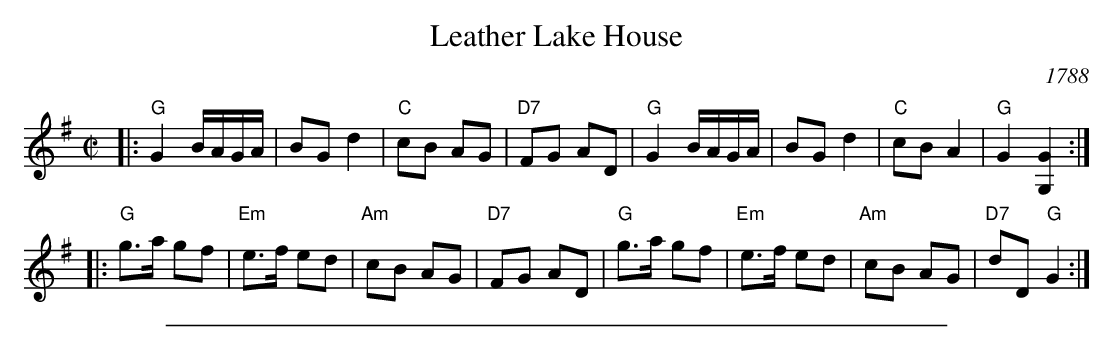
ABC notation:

X:1
T: Leather Lake House
O: 1788
M: C|
L: 1/16
K: G
|: "G"G4 BAGA | B2G2 d4 | "C"c2B2 A2G2 | "D7"F2G2 A2D2 \
|  "G"G4 BAGA | B2G2 d4 | "C"c2B2 A4   |  "G"G4 [G4G,4] :|
|: "G"g3a g2f2 | "Em"e3f e2d2 | "Am"c2B2 A2G2 | "D7"F2G2 A2D2 \
|  "G"g3a g2f2 | "Em"e3f e2d2 | "Am"c2B2 A2G2 | "D7"d2D2 "G"G4 :|
